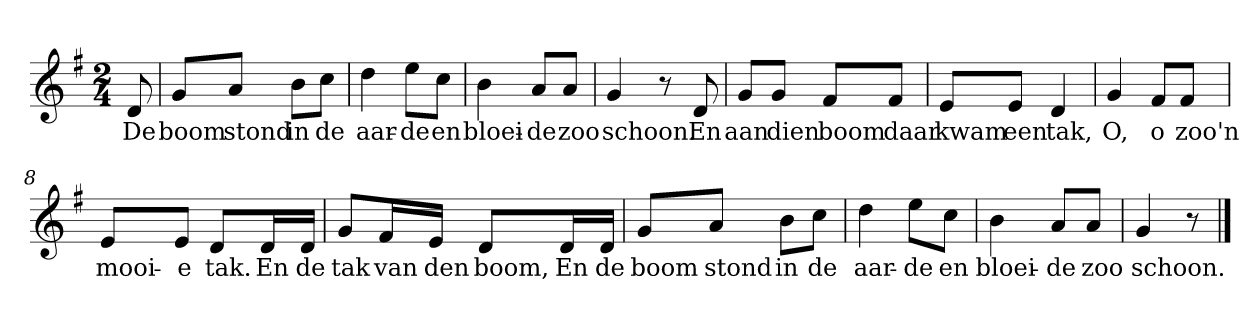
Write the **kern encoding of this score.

**kern	**text
*part1	*part1
*staff1	*staff1
*clefG2	*
*k[f#]	*
*G:	*
*M2/4	*
*MM120	*
=	=
8d	De
=1	=1
8g/L	boom
8a/J	stond
8b\L	in
8cc\J	de
=2	=2
4dd	aar-
8ee\L	-de
8cc\J	en
=3	=3
4b	bloei-
8a/L	-de
8a/J	zoo
=4	=4
4g	schoon.
8r	.
8d	En
=5	=5
8g/L	aan
8g/J	dien
8f#/L	boom
8f#/J	daar
=6	=6
8e/L	kwam
8e/J	een
4d	tak,
=7	=7
4g	O,
8f#/L	o
8f#/J	zoo'n
=8	=8
8e/L	mooi-
8e/J	-e
8d/L	tak.
16d/L	En
16d/JJ	de
=9	=9
8g/L	tak
16f#/L	van
16e/JJ	den
8d/L	boom,
16d/L	En
16d/JJ	de
=10	=10
8g/L	boom
8a/J	stond
8b\L	in
8cc\J	de
=11	=11
4dd	aar-
8ee\L	-de
8cc\J	en
=12	=12
4b	bloei-
8a/L	-de
8a/J	zoo
=13	=13
4g	schoon.
8r	.
==	==
*-	*-
